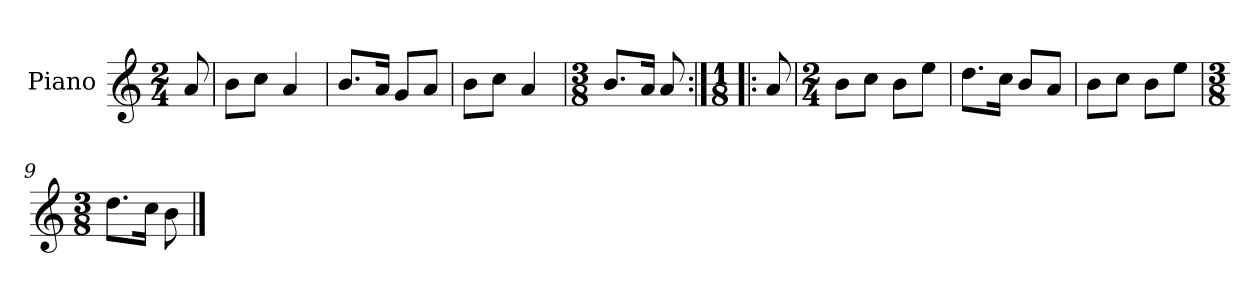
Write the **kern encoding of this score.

**kern
*part1
*staff1
*I"Piano
*I'Pno.
*clefG2
*k[]
*M2/4
=
8a/
=1
8b\L
8cc\J
4a/
=2
8.b/L
16a/Jk
8g/L
8a/J
=3
8b\L
8cc\J
4a/
=4
*M3/8
8.b/L
16a/Jk
8a/
=5:|!|:
*M1/8
8a/
=6
*M2/4
8b\L
8cc\J
8b\L
8ee\J
=7
8.dd\L
16cc\Jk
8b/L
8a/J
=8
8b\L
8cc\J
8b\L
8ee\J
=9
*M3/8
8.dd\L
16cc\Jk
8b\
==
*-
